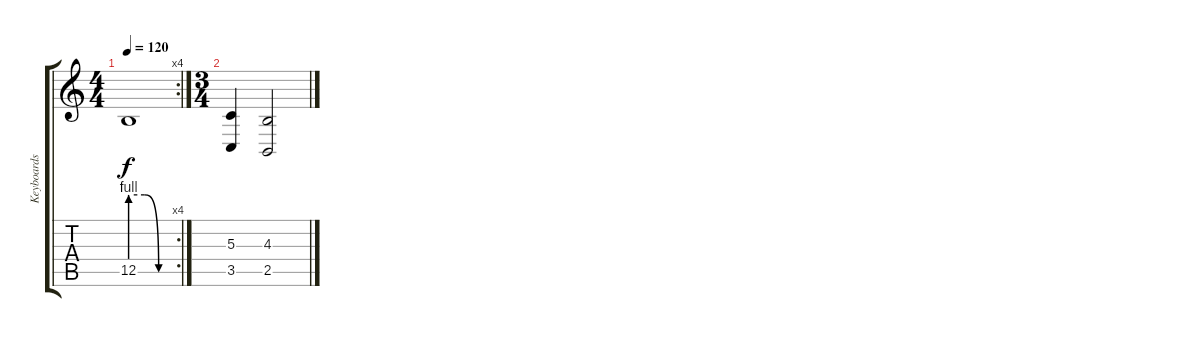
\track ("Keyboards" "Keyboards") {instrument lead2sawtooth}
\staff {score tabs}
\tuning (E4 B3 G3 D3 A2 E2) {hide}
\rc 4
\ts (4 4)
\tempo 120
\clef g2
\ks c
12.5{be (custom 0 4 20 4 40 0 60 0)}.1{dy f} |
\ts (3 4)
(5.3 3.5).4 (4.3 2.5).2
